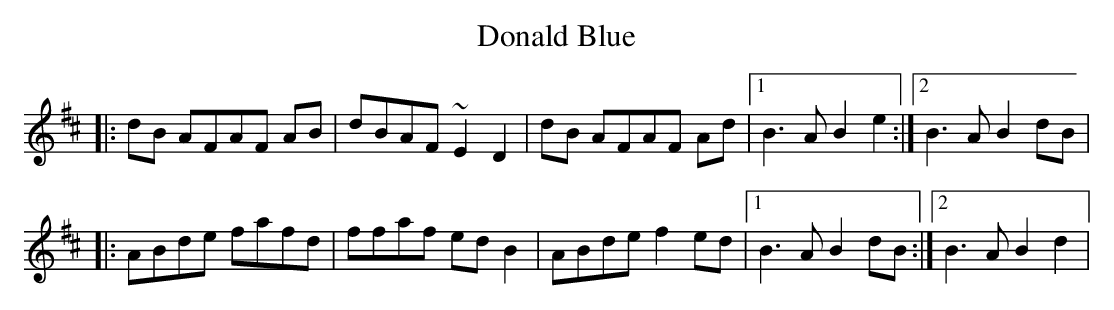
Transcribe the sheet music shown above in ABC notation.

X:1
T:Donald Blue
K:D
|: dB AFAF AB | dBAF ~E2 D2 | \
dB AFAF Ad |1 B3 A B2 e2 :|2 B3 A B2 dB |
|: ABde fafd  | ffaf ed B2 | \
ABde f2 ed |1 B3 A B2 dB :|2 B3 A B2 d2 |
